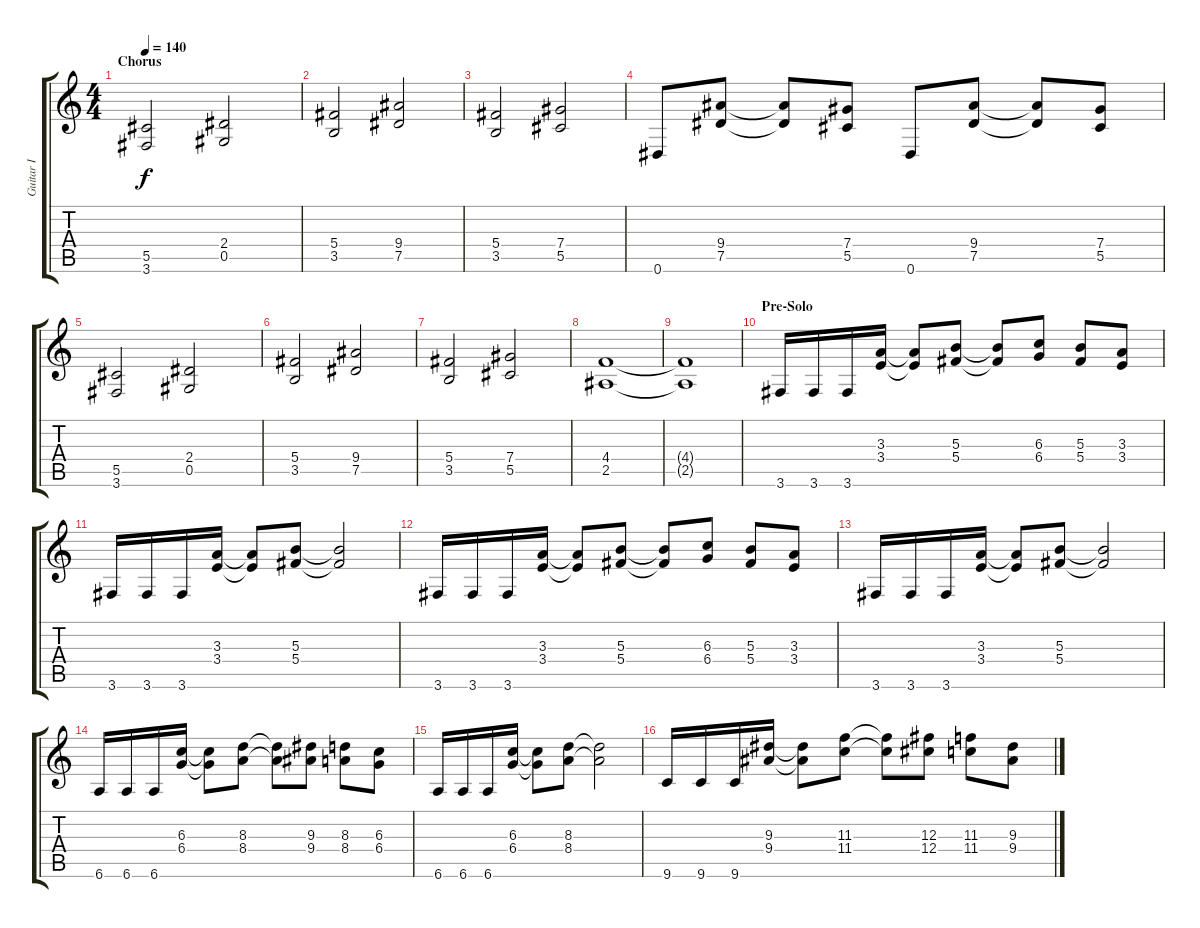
\track ("Guitar I" "Guitar I") {instrument distortionguitar}
\staff {score tabs}
\tuning (Eb4 Bb3 Gb3 Db3 Ab2 Eb2) {hide}
\ts (4 4)
\section ("" "Chorus")
\tempo 140
\clef g2
\ks c
(5.5 3.6).2{dy f} (2.4 0.5).2 |
(5.4 3.5).2 (9.4 7.5).2 |
(5.4 3.5).2 (7.4 5.5).2 |
0.6.8 (9.4 7.5).8 (9.4{t} 7.5{t}).8 (7.4 5.5).8 0.6.8 (9.4 7.5).8 (9.4{t} 7.5{t}).8 (7.4 5.5).8 |
(5.5 3.6).2 (2.4 0.5).2 |
(5.4 3.5).2 (9.4 7.5).2 |
(5.4 3.5).2 (7.4 5.5).2 |
(4.4 2.5).1 |
(4.4{t} 2.5{t}).1 |
\section ("" "Pre-Solo")
3.6.16 3.6.16 3.6.16 (3.3 3.4).16 (3.3{t} 3.4{t}).8 (5.3 5.4).8 (5.3{t} 5.4{t}).8 (6.3 6.4).8 (5.3 5.4).8 (3.3 3.4).8 |
3.6.16 3.6.16 3.6.16 (3.3 3.4).16 (3.3{t} 3.4{t}).8 (5.3 5.4).8 (5.3{t} 5.4{t}).2 |
3.6.16 3.6.16 3.6.16 (3.3 3.4).16 (3.3{t} 3.4{t}).8 (5.3 5.4).8 (5.3{t} 5.4{t}).8 (6.3 6.4).8 (5.3 5.4).8 (3.3 3.4).8 |
3.6.16 3.6.16 3.6.16 (3.3 3.4).16 (3.3{t} 3.4{t}).8 (5.3 5.4).8 (5.3{t} 5.4{t}).2 |
6.6.16 6.6.16 6.6.16 (6.3 6.4).16 (6.3{t} 6.4{t}).8 (8.3 8.4).8 (8.3{t} 8.4{t}).8 (9.3 9.4).8 (8.3 8.4).8 (6.3 6.4).8 |
6.6.16 6.6.16 6.6.16 (6.3 6.4).16 (6.3{t} 6.4{t}).8 (8.3 8.4).8 (8.3{t} 8.4{t}).2 |
9.6.16 9.6.16 9.6.16 (9.3 9.4).16 (9.3{t} 9.4{t}).8 (11.3 11.4).8 (11.3{t} 11.4{t}).8 (12.3 12.4).8 (11.3 11.4).8 (9.3 9.4).8
